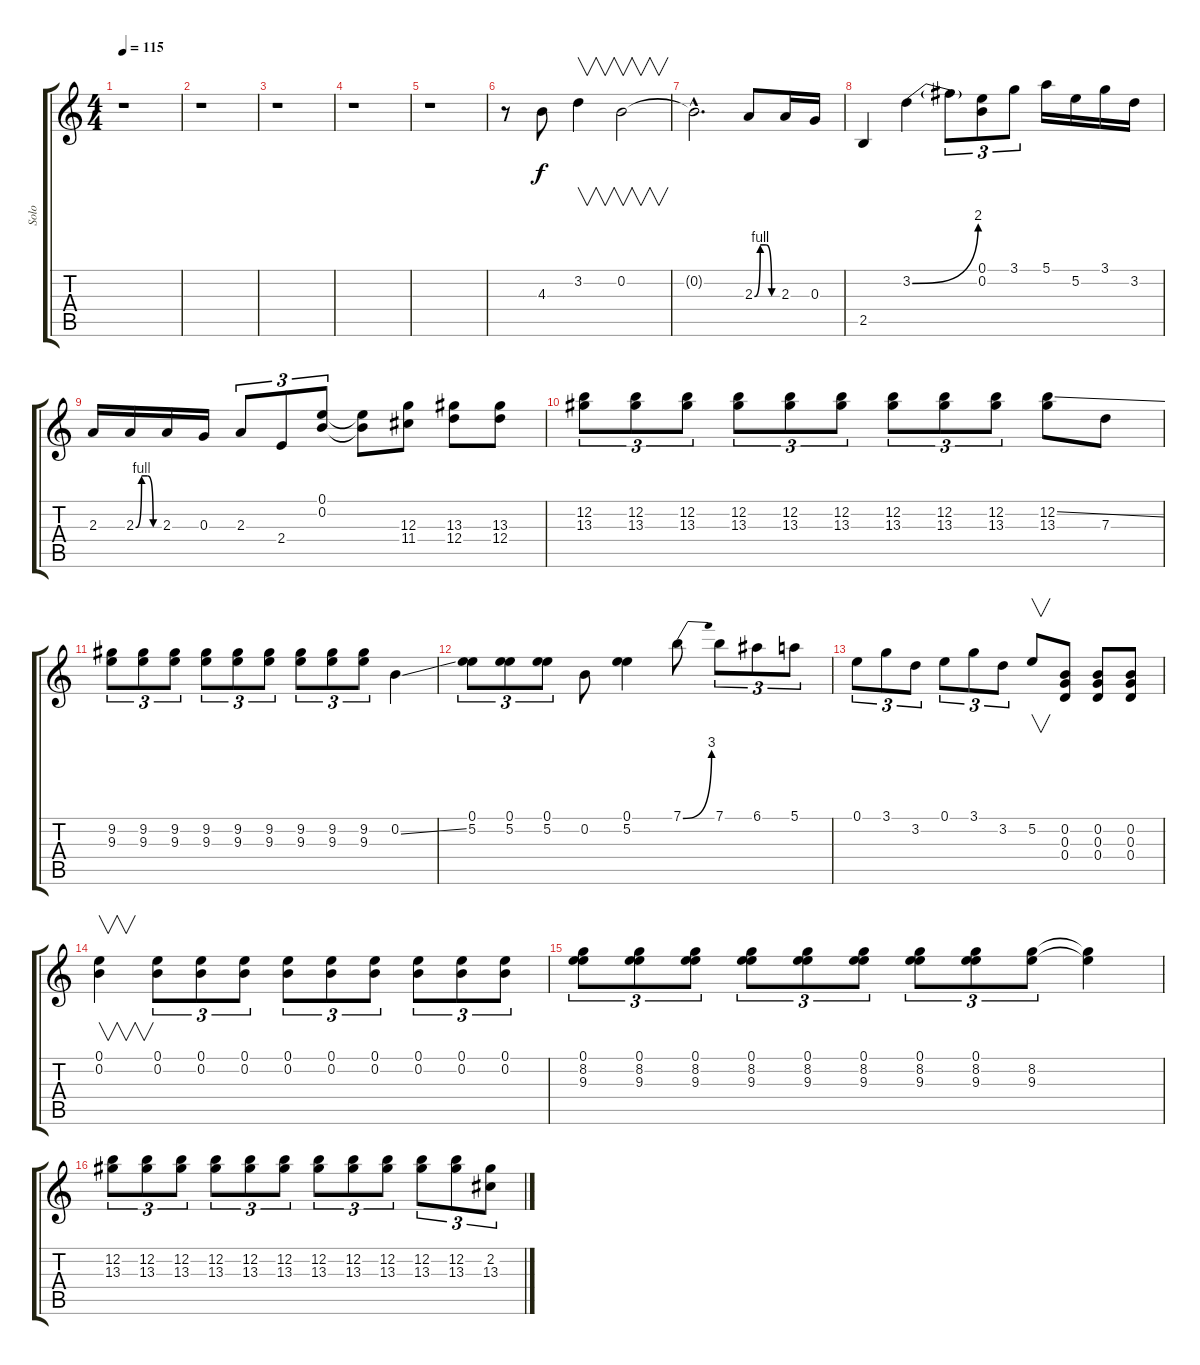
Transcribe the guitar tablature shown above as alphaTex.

\track ("Solo" "Solo") {instrument distortionguitar}
\staff {score tabs}
\tuning (E4 B3 G3 D3 A2 E2) {hide}
\ts (4 4)
\tempo 115
\clef g2
\ks c
r.1{dy f} |
r.1 |
r.1 |
r.1 |
r.1 |
r.8 4.3.8 3.2.4{v} 0.2.2{v} |
0.2{hac t}.2{d} 2.3{be (custom 0 0 15 4 30 4 45 0 60 0)}.8 2.3.16 0.3.16 |
2.5.4 3.2{be (bend 0 0 60 8)}.4 3.2{t}.8{tu (3 2)} (0.1 0.2).8{tu (3 2)} 3.1.8{tu (3 2)} 5.1.16 5.2.16 3.1.16 3.2.16 |
2.3.16 2.3{be (custom 0 0 15 4 30 4 45 0 60 0)}.16 2.3.16 0.3.16 2.3.8{tu (3 2)} 2.4.8{tu (3 2)} (0.1 0.2).8{tu (3 2)} (0.1{t} 0.2{t}).8 (12.3 11.4).8 (13.3 12.4).8 (13.3 12.4).8 |
(12.2 13.3).8{tu (3 2)} (12.2 13.3).8{tu (3 2)} (12.2 13.3).8{tu (3 2)} (12.2 13.3).8{tu (3 2)} (12.2 13.3).8{tu (3 2)} (12.2 13.3).8{tu (3 2)} (12.2 13.3).8{tu (3 2)} (12.2 13.3).8{tu (3 2)} (12.2 13.3).8{tu (3 2)} (12.2{ss} 13.3).8 7.3.8 |
(9.2 9.3).8{tu (3 2)} (9.2 9.3).8{tu (3 2)} (9.2 9.3).8{tu (3 2)} (9.2 9.3).8{tu (3 2)} (9.2 9.3).8{tu (3 2)} (9.2 9.3).8{tu (3 2)} (9.2 9.3).8{tu (3 2)} (9.2 9.3).8{tu (3 2)} (9.2 9.3).8{tu (3 2)} 0.2{ss}.4 |
(0.1 5.2).8{tu (3 2)} (0.1 5.2).8{tu (3 2)} (0.1 5.2).8{tu (3 2)} 0.2.8 (0.1 5.2).4 7.1{be (bend 0 0 60 12)}.8 7.1.8{tu (3 2)} 6.1.8{tu (3 2)} 5.1.8{tu (3 2)} |
0.1.8{tu (3 2)} 3.1.8{tu (3 2)} 3.2.8{tu (3 2)} 0.1.8{tu (3 2)} 3.1.8{tu (3 2)} 3.2.8{tu (3 2)} 5.2.8{v} (0.2 0.3 0.4).8 (0.2 0.3 0.4).8 (0.2 0.3 0.4).8 |
(0.1 0.2).4{v} (0.1 0.2).8{tu (3 2)} (0.1 0.2).8{tu (3 2)} (0.1 0.2).8{tu (3 2)} (0.1 0.2).8{tu (3 2)} (0.1 0.2).8{tu (3 2)} (0.1 0.2).8{tu (3 2)} (0.1 0.2).8{tu (3 2)} (0.1 0.2).8{tu (3 2)} (0.1 0.2).8{tu (3 2)} |
(0.1 8.2 9.3).8{tu (3 2)} (0.1 8.2 9.3).8{tu (3 2)} (0.1 8.2 9.3).8{tu (3 2)} (0.1 8.2 9.3).8{tu (3 2)} (0.1 8.2 9.3).8{tu (3 2)} (0.1 8.2 9.3).8{tu (3 2)} (0.1 8.2 9.3).8{tu (3 2)} (0.1 8.2 9.3).8{tu (3 2)} (8.2 9.3).8{tu (3 2)} (8.2{t} 9.3{t}).4 |
(12.2 13.3).8{tu (3 2)} (12.2 13.3).8{tu (3 2)} (12.2 13.3).8{tu (3 2)} (12.2 13.3).8{tu (3 2)} (12.2 13.3).8{tu (3 2)} (12.2 13.3).8{tu (3 2)} (12.2 13.3).8{tu (3 2)} (12.2 13.3).8{tu (3 2)} (12.2 13.3).8{tu (3 2)} (12.2 13.3).8{tu (3 2)} (12.2 13.3).8{tu (3 2)} (2.2 13.3).8{tu (3 2)}
